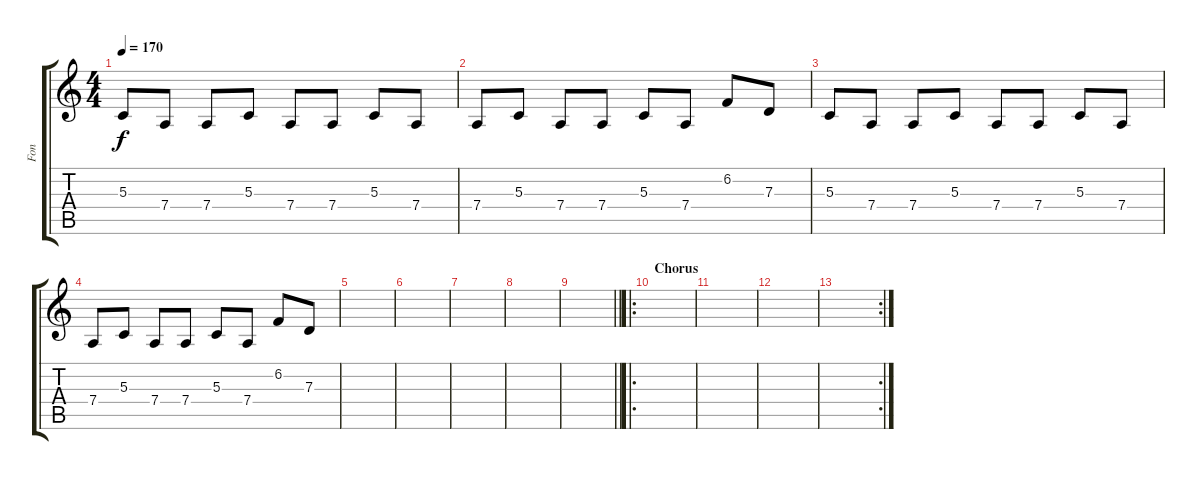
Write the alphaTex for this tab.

\track ("Fon" "Fon") {instrument fx4atmosphere}
\staff {score tabs}
\tuning (E4 B3 G3 D3 A2 E2) {hide}
\ts (4 4)
\tempo 170
\clef g2
\ks c
5.3.8{dy f} 7.4.8 7.4.8 5.3.8 7.4.8 7.4.8 5.3.8 7.4.8 |
7.4.8 5.3.8 7.4.8 7.4.8 5.3.8 7.4.8 6.2.8 7.3.8 |
5.3.8 7.4.8 7.4.8 5.3.8 7.4.8 7.4.8 5.3.8 7.4.8 |
7.4.8 5.3.8 7.4.8 7.4.8 5.3.8 7.4.8 6.2.8 7.3.8 |
|
|
|
|
\barLineRight lightlight
|
\ro
\section ("" "Chorus")
|
|
|
\rc 2
